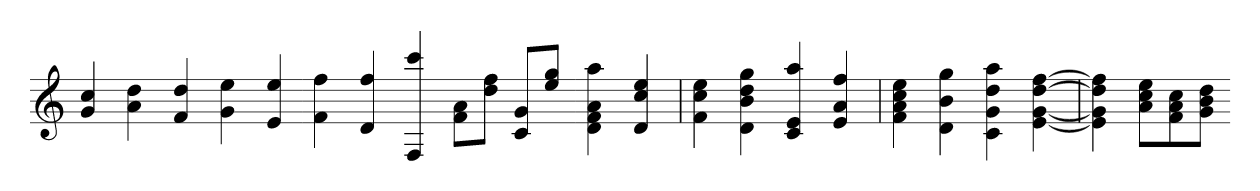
**kern
*part1
*staff1
*clefG2
*k[]
=
4g 4cc
4a 4dd
4f 4dd
4g 4ee
4e 4ee
4f 4ff
4d 4ff
4F 4ccc
8f 8aL
8dd 8ffJ
8c 8gL
8ee 8ggJ
=-
4d 4f 4a 4aa
4d 4cc 4ee
=
4f 4cc 4ee
4d 4b 4dd 4gg
4c 4e 4aa
4e 4a 4ff
=
4f 4a 4cc 4ee
4d 4b 4gg
4c 4g 4dd 4aa
[4e [4g [4dd [4ff
=
4e] 4g] 4dd] 4ff]
8a 8cc 8eeL
8f 8a 8cc
8g 8b 8ddJ
=-
*-
